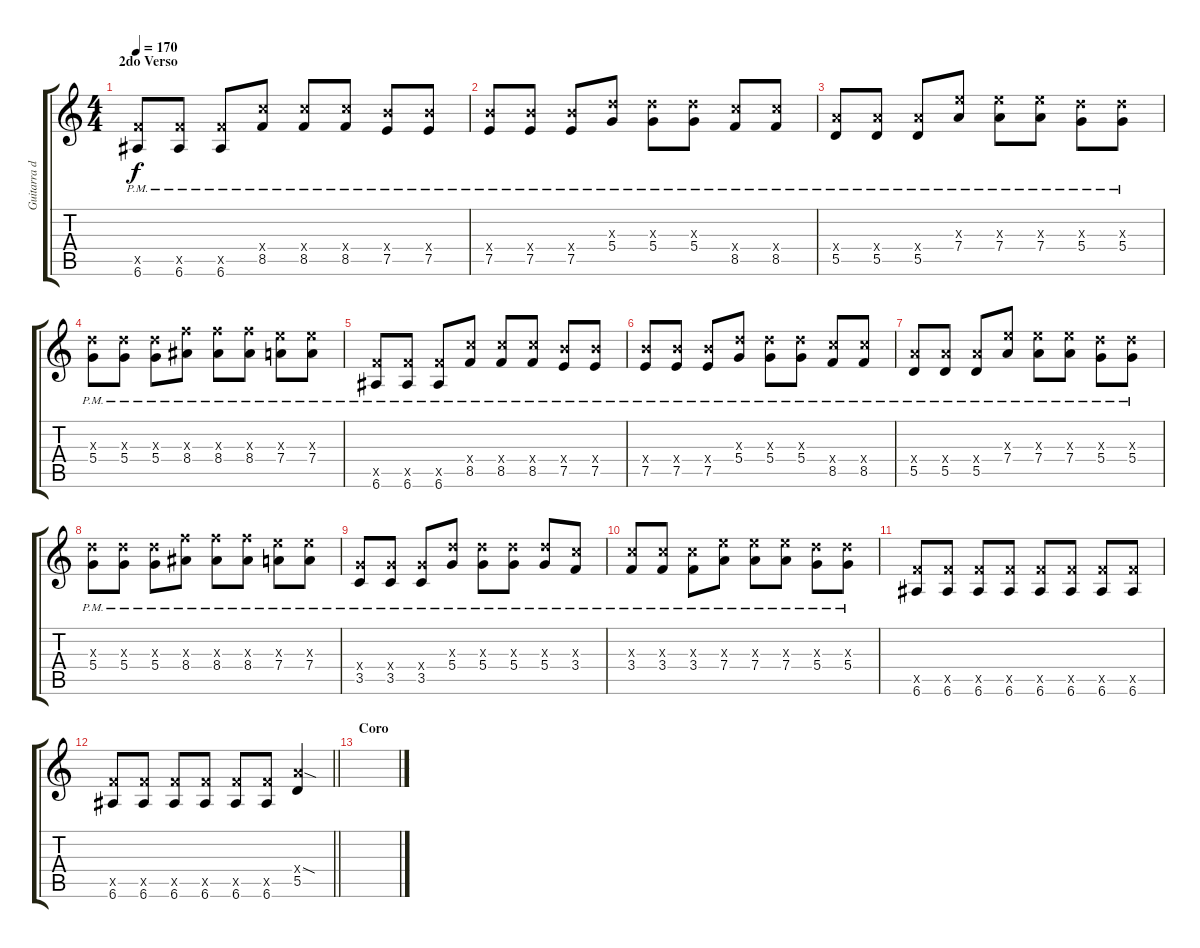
\track ("Guitarra de apoyo(Miguel)" "Guitarra d") {instrument distortionguitar}
\staff {score tabs}
\tuning (E4 B3 G3 D3 A2 E2) {hide}
\ts (4 4)
\section ("" "2do Verso")
\tempo 170
\clef g2
\ks c
(8.5{x} 6.6{pm}).8{dy f} (8.5{x} 6.6{pm}).8 (8.5{x} 6.6{pm}).8 (10.4{x} 8.5{pm}).8 (10.4{x} 8.5{pm}).8 (10.4{x} 8.5{pm}).8 (9.4{x} 7.5{pm}).8 (9.4{x} 7.5{pm}).8 |
(9.4{x} 7.5{pm}).8 (9.4{x} 7.5{pm}).8 (9.4{x} 7.5{pm}).8 (7.3{x} 5.4{pm}).8 (7.3{x} 5.4{pm}).8 (7.3{x} 5.4{pm}).8 (10.4{x} 8.5{pm}).8 (10.4{x} 8.5{pm}).8 |
(7.4{x} 5.5{pm}).8 (7.4{x} 5.5{pm}).8 (7.4{x} 5.5{pm}).8 (9.3{x} 7.4{pm}).8 (9.3{x} 7.4{pm}).8 (9.3{x} 7.4{pm}).8 (7.3{x} 5.4{pm}).8 (7.3{x} 5.4{pm}).8 |
(7.3{x} 5.4{pm}).8 (7.3{x} 5.4{pm}).8 (7.3{x} 5.4{pm}).8 (10.3{x} 8.4{pm}).8 (10.3{x} 8.4{pm}).8 (10.3{x} 8.4{pm}).8 (9.3{x} 7.4{pm}).8 (9.3{x} 7.4{pm}).8 |
(8.5{x} 6.6{pm}).8 (8.5{x} 6.6{pm}).8 (8.5{x} 6.6{pm}).8 (10.4{x} 8.5{pm}).8 (10.4{x} 8.5{pm}).8 (10.4{x} 8.5{pm}).8 (9.4{x} 7.5{pm}).8 (9.4{x} 7.5{pm}).8 |
(9.4{x} 7.5{pm}).8 (9.4{x} 7.5{pm}).8 (9.4{x} 7.5{pm}).8 (7.3{x} 5.4{pm}).8 (7.3{x} 5.4{pm}).8 (7.3{x} 5.4{pm}).8 (10.4{x} 8.5{pm}).8 (10.4{x} 8.5{pm}).8 |
(7.4{x} 5.5{pm}).8 (7.4{x} 5.5{pm}).8 (7.4{x} 5.5{pm}).8 (9.3{x} 7.4{pm}).8 (9.3{x} 7.4{pm}).8 (9.3{x} 7.4{pm}).8 (7.3{x} 5.4{pm}).8 (7.3{x} 5.4{pm}).8 |
(7.3{x} 5.4{pm}).8 (7.3{x} 5.4{pm}).8 (7.3{x} 5.4{pm}).8 (10.3{x} 8.4{pm}).8 (10.3{x} 8.4{pm}).8 (10.3{x} 8.4{pm}).8 (9.3{x} 7.4{pm}).8 (9.3{x} 7.4{pm}).8 |
(5.4{x} 3.5{pm}).8 (5.4{x} 3.5{pm}).8 (5.4{x} 3.5{pm}).8 (7.3{x} 5.4{pm}).8 (7.3{x} 5.4{pm}).8 (7.3{x} 5.4{pm}).8 (7.3{x} 5.4{pm}).8 (5.3{x} 3.4{pm}).8 |
(5.3{x} 3.4{pm}).8 (5.3{x} 3.4{pm}).8 (5.3{x} 3.4{pm}).8 (9.3{x} 7.4{pm}).8 (9.3{x} 7.4{pm}).8 (9.3{x} 7.4{pm}).8 (7.3{x} 5.4{pm}).8 (7.3{x} 5.4{pm}).8 |
(8.5{x} 6.6).8 (8.5{x} 6.6).8 (8.5{x} 6.6).8 (8.5{x} 6.6).8 (8.5{x} 6.6).8 (8.5{x} 6.6).8 (8.5{x} 6.6).8 (8.5{x} 6.6).8 |
\barLineRight lightlight
(8.5{x} 6.6).8 (8.5{x} 6.6).8 (8.5{x} 6.6).8 (8.5{x} 6.6).8 (8.5{x} 6.6).8 (8.5{x} 6.6).8 (7.4{sod x} 5.5).4 |
\section ("" "Coro")
